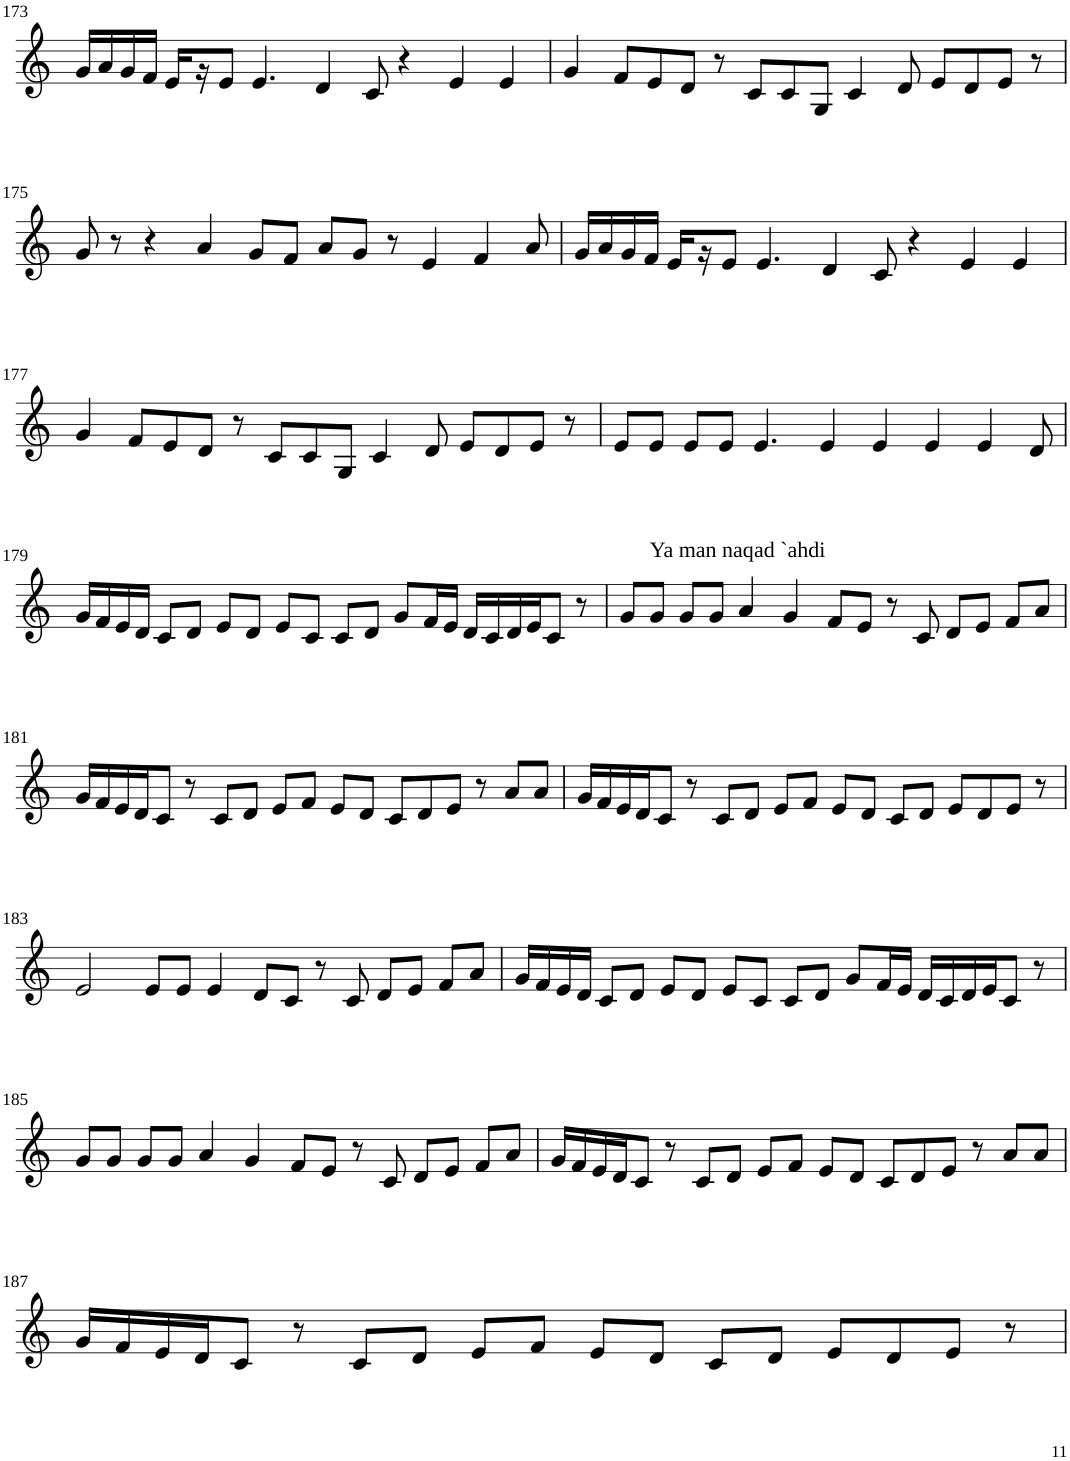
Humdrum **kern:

**kern
*part1
*staff1
*I"Violin
!!LO:PB:g=z
*clefG2
*k[]
*M8/4
=173
16g/LL
16a/
16g/
16f/JJ
16e/LL
16r
8e/J
4.e/
4d/
8c/
4r
4e/
4e/
=174
4g/
8f/L
8e/
8d/J
8r
8c/L
8c/
8G/J
4c/
8d/
8e/L
8d/
8e/J
8r
!!LO:LB:g=z
=175
8g/
8r
4r
4a/
8g/L
8f/J
8a/L
8g/J
8r
4e/
4f/
8a/
=176
16g/LL
16a/
16g/
16f/JJ
16e/LL
16r
8e/J
4.e/
4d/
8c/
4r
4e/
4e/
!!LO:LB:g=z
=177
4g/
8f/L
8e/
8d/J
8r
8c/L
8c/
8G/J
4c/
8d/
8e/L
8d/
8e/J
8r
=178
8e/L
8e/J
8e/L
8e/J
4.e/
4e/
4e/
4e/
4e/
8d/
!!LO:LB:g=z
=179
16g/LL
16f/
16e/
16d/JJ
8c/L
8d/J
8e/L
8d/J
8e/L
8c/J
8c/L
8d/J
8g/L
16f/L
16e/JJ
16d/LL
16c/
16d/
16e/J
8c/J
8r
=180
8g/L
!LO:TX:a:t=Ya man naqad `ahdi
8g/J
8g/L
8g/J
4a/
4g/
8f/L
8e/J
8r
8c/
8d/L
8e/J
8f/L
8a/J
!!LO:LB:g=z
=181
16g/LL
16f/
16e/
16d/J
8c/J
8r
8c/L
8d/J
8e/L
8f/J
8e/L
8d/J
8c/L
8d/
8e/J
8r
8a/L
8a/J
=182
16g/LL
16f/
16e/
16d/J
8c/J
8r
8c/L
8d/J
8e/L
8f/J
8e/L
8d/J
8c/L
8d/J
8e/L
8d/
8e/J
8r
!!LO:LB:g=z
=183
2e/
8e/L
8e/J
4e/
8d/L
8c/J
8r
8c/
8d/L
8e/J
8f/L
8a/J
=184
16g/LL
16f/
16e/
16d/JJ
8c/L
8d/J
8e/L
8d/J
8e/L
8c/J
8c/L
8d/J
8g/L
16f/L
16e/JJ
16d/LL
16c/
16d/
16e/J
8c/J
8r
!!LO:LB:g=z
=185
8g/L
8g/J
8g/L
8g/J
4a/
4g/
8f/L
8e/J
8r
8c/
8d/L
8e/J
8f/L
8a/J
=186
16g/LL
16f/
16e/
16d/J
8c/J
8r
8c/L
8d/J
8e/L
8f/J
8e/L
8d/J
8c/L
8d/
8e/J
8r
8a/L
8a/J
!!LO:LB:g=z
=187
16g/LL
16f/
16e/
16d/J
8c/J
8r
8c/L
8d/J
8e/L
8f/J
8e/L
8d/J
8c/L
8d/J
8e/L
8d/
8e/J
8r
=
*-
